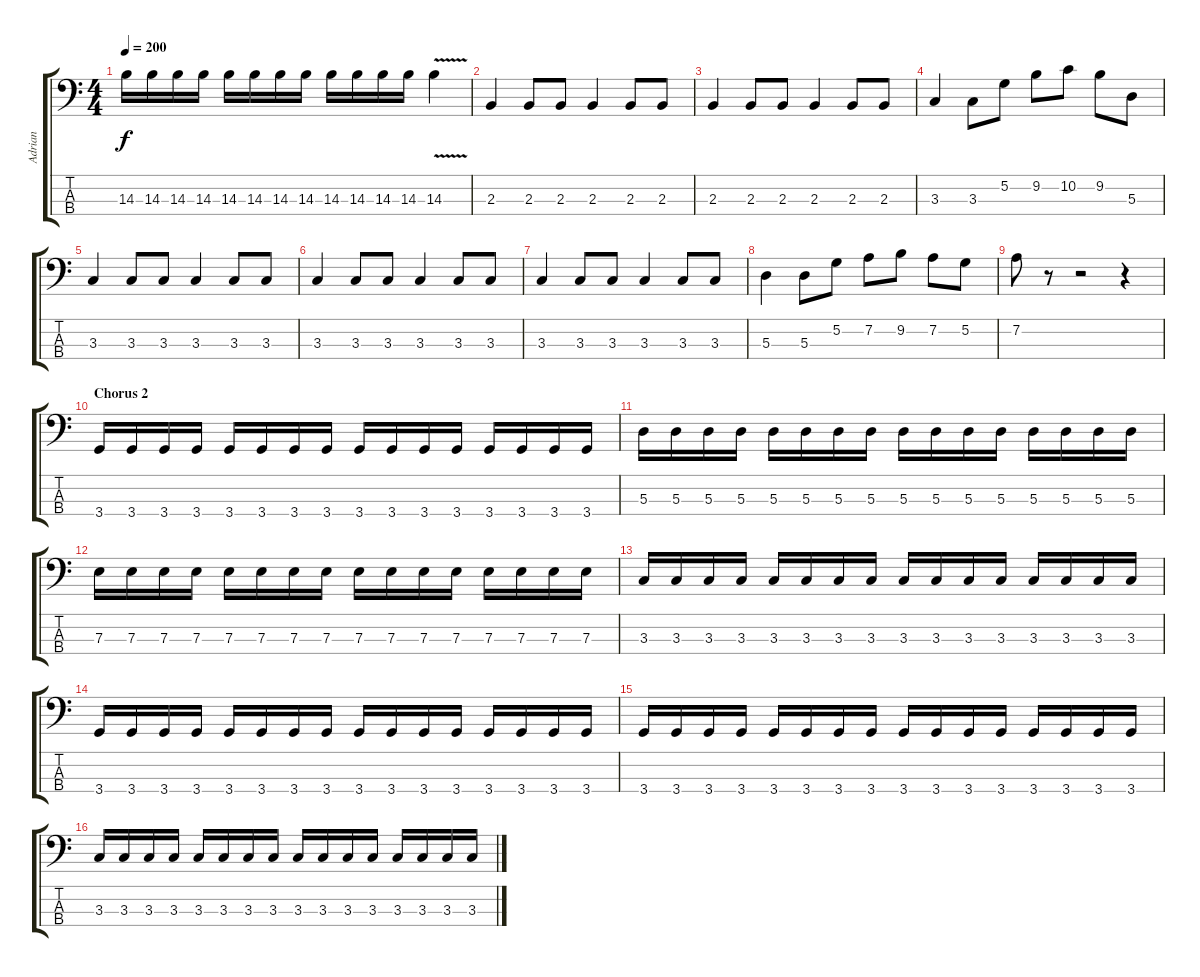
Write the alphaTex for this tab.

\track ("Adrian" "Adrian") {instrument electricbasspick}
\staff {score tabs}
\tuning (G2 D2 A1 E1) {hide}
\ts (4 4)
\tempo 200
\clef f4
\ks c
14.3.16{dy f} 14.3.16 14.3.16 14.3.16 14.3.16 14.3.16 14.3.16 14.3.16 14.3.16 14.3.16 14.3.16 14.3.16 14.3{v}.4 |
2.3.4 2.3.8 2.3.8 2.3.4 2.3.8 2.3.8 |
2.3.4 2.3.8 2.3.8 2.3.4 2.3.8 2.3.8 |
3.3.4 3.3.8 5.2.8 9.2.8 10.2.8 9.2.8 5.3.8 |
3.3.4 3.3.8 3.3.8 3.3.4 3.3.8 3.3.8 |
3.3.4 3.3.8 3.3.8 3.3.4 3.3.8 3.3.8 |
3.3.4 3.3.8 3.3.8 3.3.4 3.3.8 3.3.8 |
5.3.4 5.3.8 5.2.8 7.2.8 9.2.8 7.2.8 5.2.8 |
7.2.8 r.8 r.2 r.4 |
\section ("" "Chorus 2")
3.4.16 3.4.16 3.4.16 3.4.16 3.4.16 3.4.16 3.4.16 3.4.16 3.4.16 3.4.16 3.4.16 3.4.16 3.4.16 3.4.16 3.4.16 3.4.16 |
5.3.16 5.3.16 5.3.16 5.3.16 5.3.16 5.3.16 5.3.16 5.3.16 5.3.16 5.3.16 5.3.16 5.3.16 5.3.16 5.3.16 5.3.16 5.3.16 |
7.3.16 7.3.16 7.3.16 7.3.16 7.3.16 7.3.16 7.3.16 7.3.16 7.3.16 7.3.16 7.3.16 7.3.16 7.3.16 7.3.16 7.3.16 7.3.16 |
3.3.16 3.3.16 3.3.16 3.3.16 3.3.16 3.3.16 3.3.16 3.3.16 3.3.16 3.3.16 3.3.16 3.3.16 3.3.16 3.3.16 3.3.16 3.3.16 |
3.4.16 3.4.16 3.4.16 3.4.16 3.4.16 3.4.16 3.4.16 3.4.16 3.4.16 3.4.16 3.4.16 3.4.16 3.4.16 3.4.16 3.4.16 3.4.16 |
3.4.16 3.4.16 3.4.16 3.4.16 3.4.16 3.4.16 3.4.16 3.4.16 3.4.16 3.4.16 3.4.16 3.4.16 3.4.16 3.4.16 3.4.16 3.4.16 |
3.3.16 3.3.16 3.3.16 3.3.16 3.3.16 3.3.16 3.3.16 3.3.16 3.3.16 3.3.16 3.3.16 3.3.16 3.3.16 3.3.16 3.3.16 3.3.16
